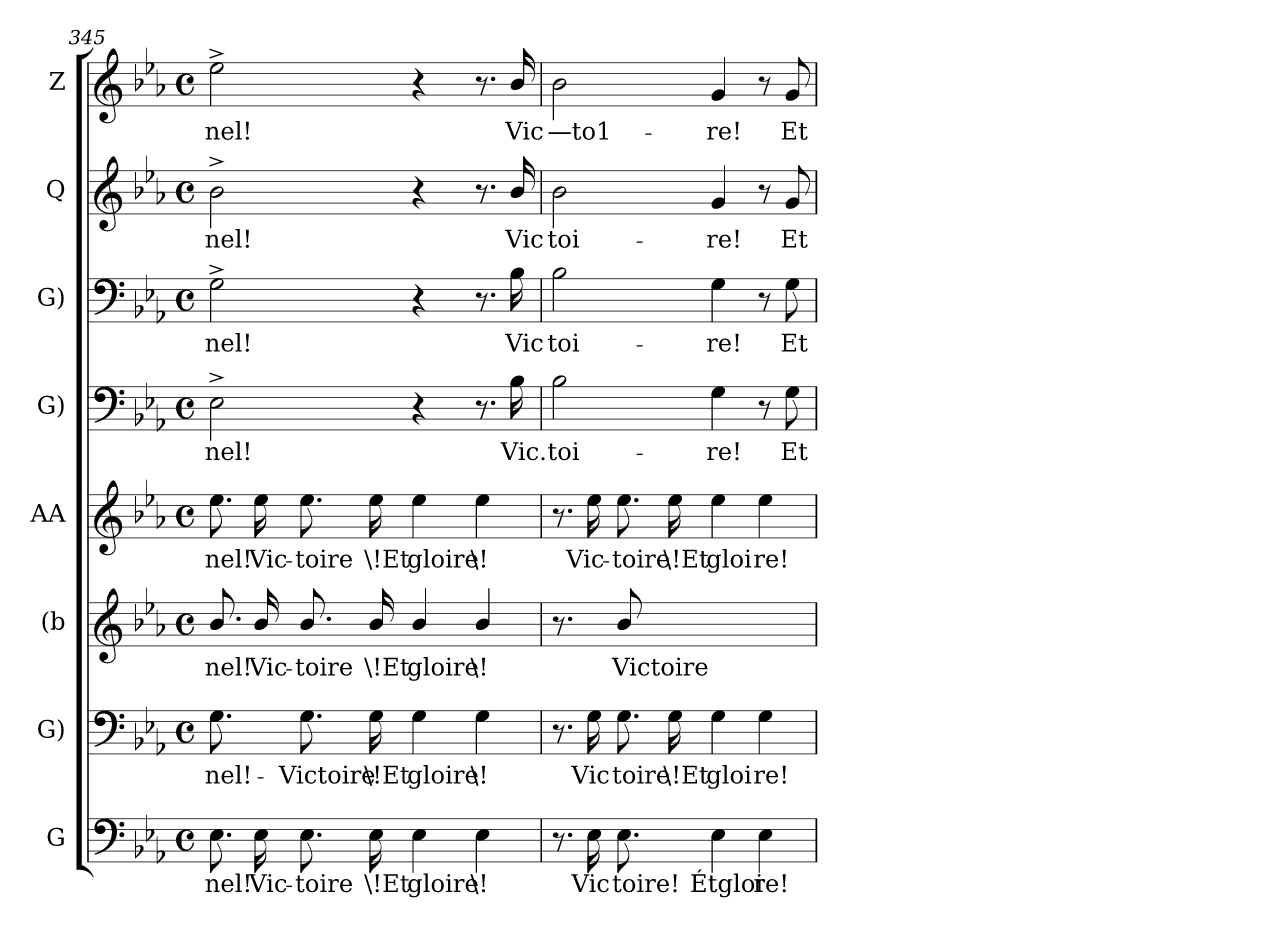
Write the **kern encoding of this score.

**kern	**text	**kern	**text	**kern	**text	**kern	**text	**kern	**text	**kern	**text	**kern	**text	**kern	**text
*part8	*part8	*part7	*part7	*part6	*part6	*part5	*part5	*part4	*part4	*part3	*part3	*part2	*part2	*part1	*part1
*staff8	*staff8	*staff7	*staff7	*staff6	*staff6	*staff5	*staff5	*staff4	*staff4	*staff3	*staff3	*staff2	*staff2	*staff1	*staff1
*I"G	*	*I"G)	*	*I"(b	*	*I"AA	*	*I"G)	*	*I"G)	*	*I"Q	*	*I"Z	*
*clefF4	*	*clefF4	*	*clefG2	*	*clefG2	*	*clefF4	*	*clefF4	*	*clefG2	*	*clefG2	*
*k[b-e-a-]	*	*k[b-e-a-]	*	*k[b-e-a-]	*	*k[b-e-a-]	*	*k[b-e-a-]	*	*k[b-e-a-]	*	*k[b-e-a-]	*	*k[b-e-a-]	*
*M4/4	*	*M4/4	*	*M4/4	*	*M4/4	*	*M4/4	*	*M4/4	*	*M4/4	*	*M4/4	*
*met(c)	*	*met(c)	*	*met(c)	*	*met(c)	*	*met(c)	*	*met(c)	*	*met(c)	*	*met(c)	*
=345	=345	=345	=345	=345	=345	=345	=345	=345	=345	=345	=345	=345	=345	=345	=345
8.E-i\	nel!	8.Gi\	nel!-	8.b-i/	nel!	8.ee-i\	nel!	2E-^>i\	nel!	2G^>i\	nel!	2b-^>i\	nel!	2ee-^>i\	nel!
16E-i\	Vic-	16ryy	.	16b-i/	Vic-	16ee-i\	Vic-	.	.	.	.	.	.	.	.
8.E-i\	toire	8.Gi\	Victoire	8.b-i/	toire	8.ee-i\	toire	.	.	.	.	.	.	.	.
16E-i\	\!Et	16Gi\	\!Et	16b-i/	\!Et	16ee-i\	\!Et	.	.	.	.	.	.	.	.
4E-i\	gloire	4Gi\	gloire	4b-i/	gloire	4ee-i\	gloire	4r	.	4r	.	4r	.	4r	.
4E-i\	\!	4Gi\	\!	4b-i/	\!	4ee-i\	\!	8.r	.	8.r	.	8.r	.	8.r	.
.	.	.	.	.	.	.	.	16B-i\	Vic.	16B-i\	Vic	16b-i/	Vic	16b-i/	Vic
!!LO:LB:g=z
=346	=346	=346	=346	=346	=346	=346	=346	=346	=346	=346	=346	=346	=346	=346	=346
8.r	.	8.r	.	8.r	.	8.r	.	2B-i\	toi-	2B-i\	toi-	2b-i\	toi-	2b-i\	—to1-
16E-i\	Vic	16Gi\	Vic	16ryy	.	16ee-i\	Vic-	.	.	.	.	.	.	.	.
8.E-i\	toire!	8.Gi\	toire	8b-i/	Victoire	8.ee-i\	toire	.	.	.	.	.	.	.	.
.	.	.	.	2ryy	.	.	.	.	.	.	.	.	.	.	.
16ryy	.	16Gi\	\!Et	.	.	16ee-i\	\!Et	.	.	.	.	.	.	.	.
4E-i\	Étgloi	4Gi\	gloi	.	.	4ee-i\	gloi	4Gi\	re!	4Gi\	re!	4gi/	re!	4gi/	re!
4E-i\	re!	4Gi\	re!	.	.	4ee-i\	re!	8r	.	8r	.	8r	.	8r	.
.	.	.	.	8ryy	.	.	.	8Gi\	Et	8Gi\	Et	8gi/	Et	8gi/	Et
=	=	=	=	=	=	=	=	=	=	=	=	=	=	=	=
*-	*-	*-	*-	*-	*-	*-	*-	*-	*-	*-	*-	*-	*-	*-	*-
